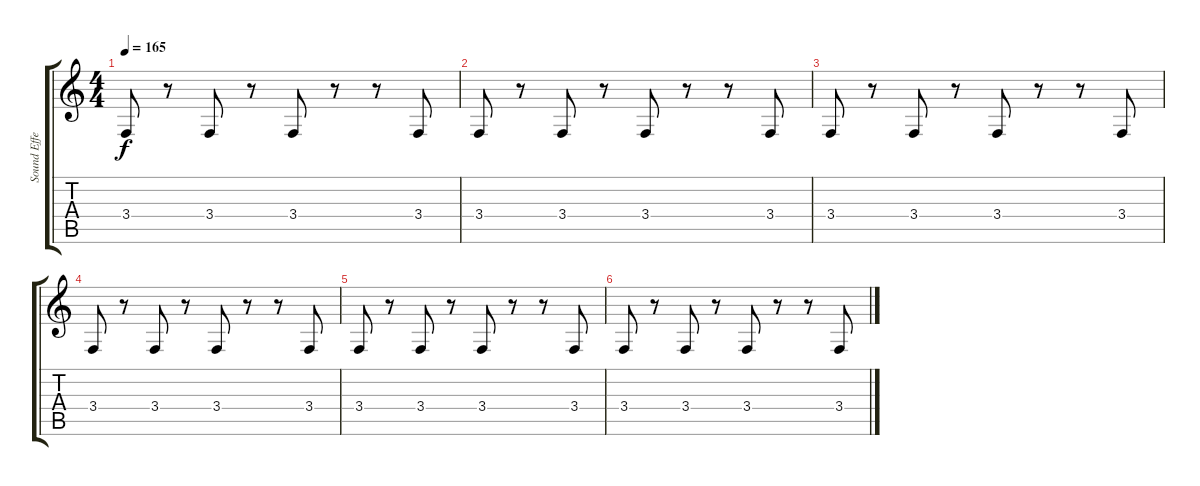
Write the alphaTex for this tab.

\track ("Sound Effect" "Sound Effe") {instrument reversecymbal}
\staff {score tabs}
\tuning (E4 B3 G3 D3 A2 E2) {hide}
\ts (4 4)
\tempo 165
\clef g2
\ks c
3.4.8{dy f} r.8 3.4.8 r.8 3.4.8 r.8 r.8 3.4.8 |
3.4.8 r.8 3.4.8 r.8 3.4.8 r.8 r.8 3.4.8 |
3.4.8 r.8 3.4.8 r.8 3.4.8 r.8 r.8 3.4.8 |
3.4.8 r.8 3.4.8 r.8 3.4.8 r.8 r.8 3.4.8 |
3.4.8 r.8 3.4.8 r.8 3.4.8 r.8 r.8 3.4.8 |
3.4.8 r.8 3.4.8 r.8 3.4.8 r.8 r.8 3.4.8
